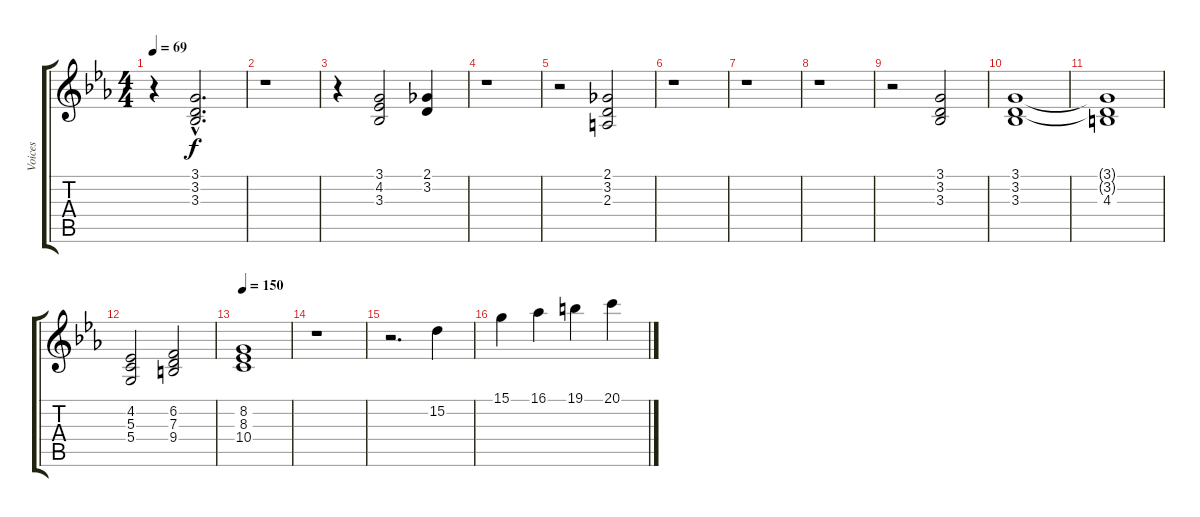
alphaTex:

\track ("Voices" "Voices") {instrument piccolo}
\staff {score tabs}
\tuning (E4 B3 G3 D3 A2 E2) {hide}
\ts (4 4)
\tempo 69
\clef g2
\ks cminor
r.4{dy f} (3.1{hac} 3.2{hac} 3.3{hac}).2{d} |
r.1 |
r.4 (3.1 4.2 3.3).2 (2.1 3.2).4 |
r.1 |
r.2 (2.1 3.2 2.3).2 |
r.1 |
r.1 |
r.1 |
r.2 (3.1 3.2 3.3).2 |
(3.1 3.2 3.3).1 |
(3.1{t} 3.2{t} 4.3).1 |
(4.2 5.3 5.4).2 (6.2 7.3 9.4).2 |
\tempo 150
(8.2 8.3 10.4).1 |
r.1{volume 10 balance 11 instrument piccolo} |
r.2{d} 15.2.4 |
15.1.4 16.1.4 19.1.4 20.1.4
